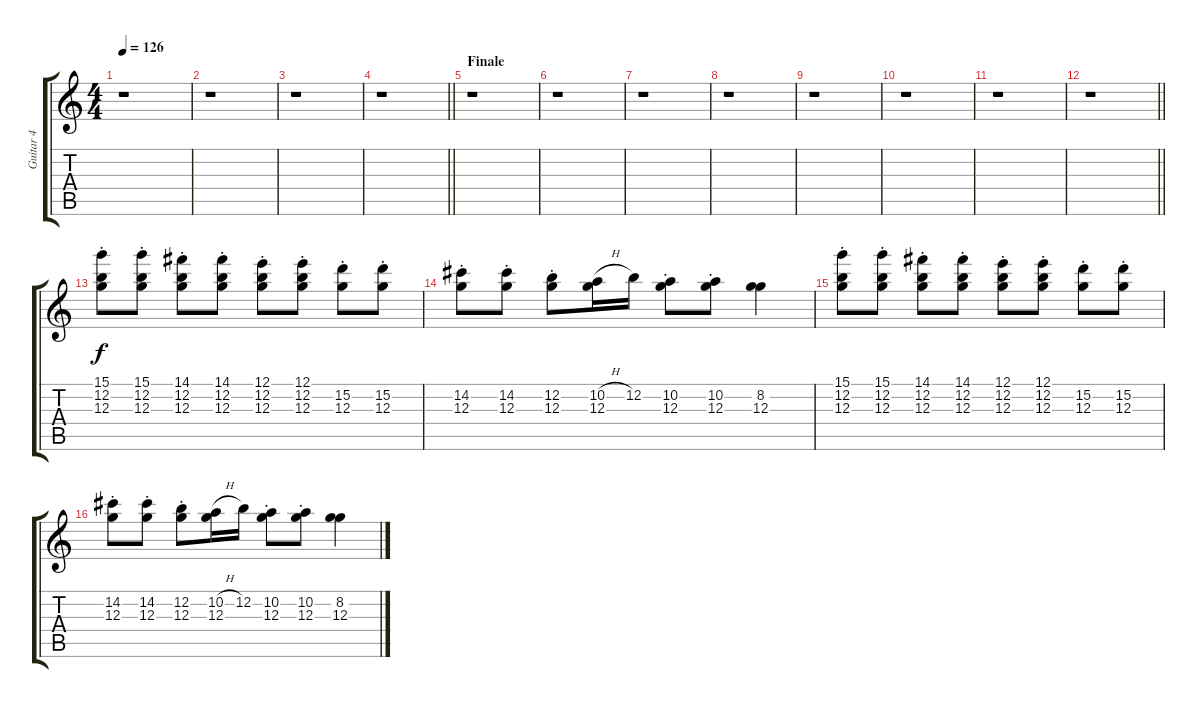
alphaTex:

\track ("Guitar 4" "Guitar 4") {instrument electricguitarclean}
\staff {score tabs}
\tuning (E4 B3 G3 D3 A2 E2) {hide}
\ts (4 4)
\tempo 126
\clef g2
\ks c
r.1{dy f} |
r.1 |
r.1 |
\barLineRight lightlight
r.1 |
\section ("" "Finale")
r.1 |
r.1 |
r.1 |
r.1 |
r.1 |
r.1 |
r.1 |
\barLineRight lightlight
r.1 |
(15.1{st} 12.2{st} 12.3{st}).8 (15.1{st} 12.2{st} 12.3{st}).8 (14.1{st} 12.2{st} 12.3{st}).8 (14.1{st} 12.2{st} 12.3{st}).8 (12.1{st} 12.2{st} 12.3{st}).8 (12.1{st} 12.2{st} 12.3{st}).8 (15.2{st} 12.3{st}).8 (15.2{st} 12.3{st}).8 |
(14.2{st} 12.3{st}).8 (14.2{st} 12.3{st}).8 (12.2{st} 12.3{st}).8 (10.2{h} 12.3).16 12.2.16 (10.2{st} 12.3{st}).8 (10.2{st} 12.3{st}).8 (8.2 12.3).4 |
(15.1{st} 12.2{st} 12.3{st}).8 (15.1{st} 12.2{st} 12.3{st}).8 (14.1{st} 12.2{st} 12.3{st}).8 (14.1{st} 12.2{st} 12.3{st}).8 (12.1{st} 12.2{st} 12.3{st}).8 (12.1{st} 12.2{st} 12.3{st}).8 (15.2{st} 12.3{st}).8 (15.2{st} 12.3{st}).8 |
(14.2{st} 12.3{st}).8 (14.2{st} 12.3{st}).8 (12.2{st} 12.3{st}).8 (10.2{h} 12.3).16 12.2.16 (10.2{st} 12.3{st}).8 (10.2{st} 12.3{st}).8 (8.2 12.3).4
